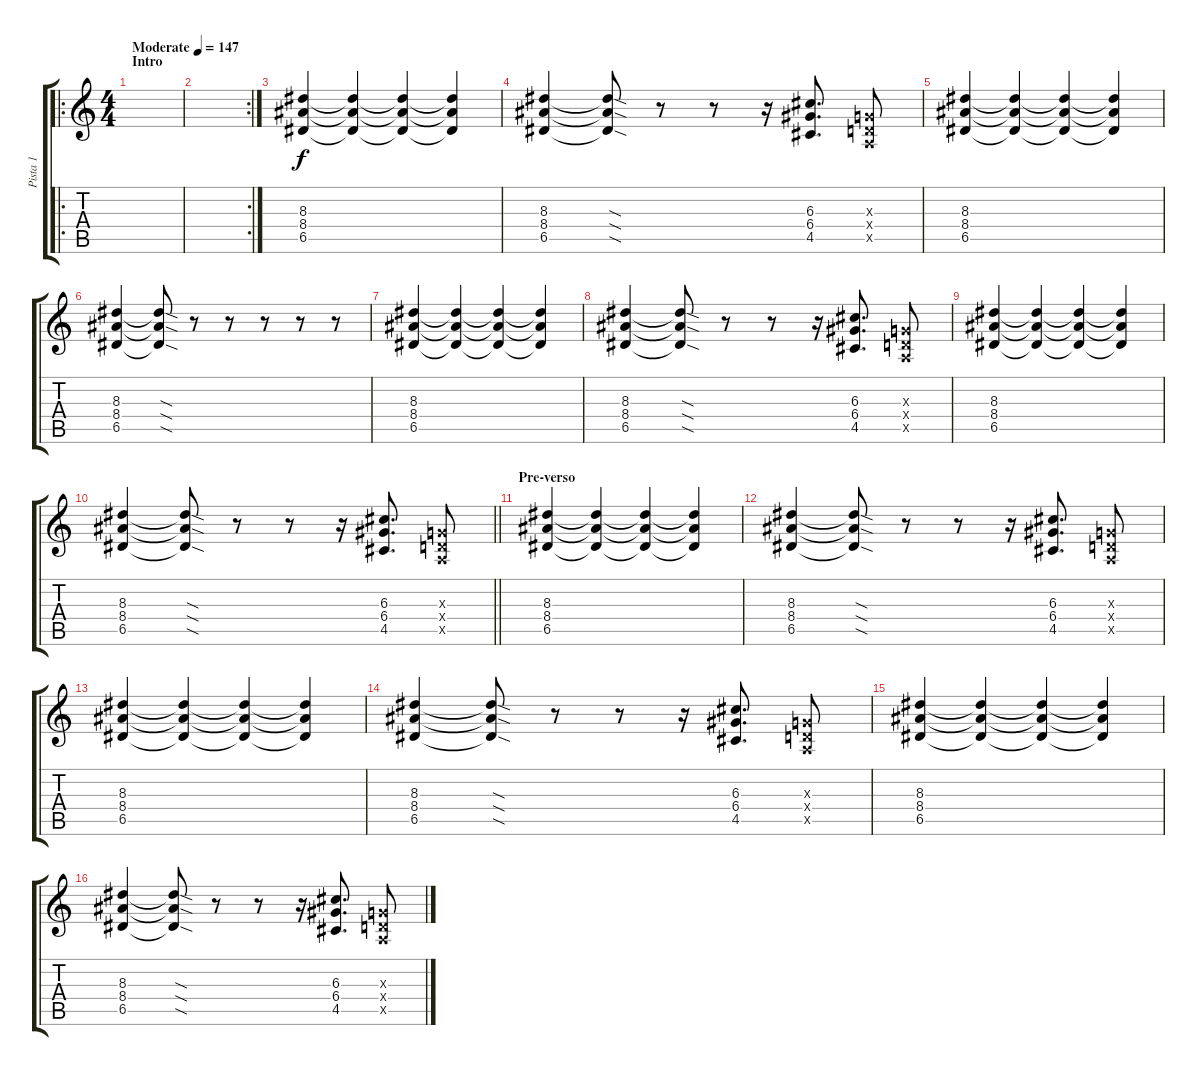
\track ("Pista 1" "Pista 1") {instrument distortionguitar}
\staff {score tabs}
\tuning (E4 B3 G3 D3 A2 E2) {hide}
\ro
\ts (4 4)
\section ("" "Intro")
\tempo (147 "Moderate")
\clef g2
\ks c
|
\rc 2
|
(8.3 8.4 6.5).4 (8.3{t} 8.4{t} 6.5{t}).4 (8.3{t} 8.4{t} 6.5{t}).4 (8.3{t} 8.4{t} 6.5{t}).4 |
(8.3 8.4 6.5).4 (8.3{sod t} 8.4{sod t} 6.5{sod t}).8 r.8 r.8 r.16 (6.3 6.4 4.5).8{d} (0.3{x} 0.4{x} 0.5{x}).8 |
(8.3 8.4 6.5).4 (8.3{t} 8.4{t} 6.5{t}).4 (8.3{t} 8.4{t} 6.5{t}).4 (8.3{t} 8.4{t} 6.5{t}).4 |
(8.3 8.4 6.5).4 (8.3{sod t} 8.4{sod t} 6.5{sod t}).8 r.8 r.8 r.8 r.8 r.8 |
(8.3 8.4 6.5).4 (8.3{t} 8.4{t} 6.5{t}).4 (8.3{t} 8.4{t} 6.5{t}).4 (8.3{t} 8.4{t} 6.5{t}).4 |
(8.3 8.4 6.5).4 (8.3{sod t} 8.4{sod t} 6.5{sod t}).8 r.8 r.8 r.16 (6.3 6.4 4.5).8{d} (0.3{x} 0.4{x} 0.5{x}).8 |
(8.3 8.4 6.5).4 (8.3{t} 8.4{t} 6.5{t}).4 (8.3{t} 8.4{t} 6.5{t}).4 (8.3{t} 8.4{t} 6.5{t}).4 |
\barLineRight lightlight
(8.3 8.4 6.5).4 (8.3{sod t} 8.4{sod t} 6.5{sod t}).8 r.8 r.8 r.16 (6.3 6.4 4.5).8{d} (0.3{x} 0.4{x} 0.5{x}).8 |
\section ("" "Pre-verso")
(8.3 8.4 6.5).4 (8.3{t} 8.4{t} 6.5{t}).4 (8.3{t} 8.4{t} 6.5{t}).4 (8.3{t} 8.4{t} 6.5{t}).4 |
(8.3 8.4 6.5).4 (8.3{sod t} 8.4{sod t} 6.5{sod t}).8 r.8 r.8 r.16 (6.3 6.4 4.5).8{d} (0.3{x} 0.4{x} 0.5{x}).8 |
(8.3 8.4 6.5).4 (8.3{t} 8.4{t} 6.5{t}).4 (8.3{t} 8.4{t} 6.5{t}).4 (8.3{t} 8.4{t} 6.5{t}).4 |
(8.3 8.4 6.5).4 (8.3{sod t} 8.4{sod t} 6.5{sod t}).8 r.8 r.8 r.16 (6.3 6.4 4.5).8{d} (0.3{x} 0.4{x} 0.5{x}).8 |
(8.3 8.4 6.5).4 (8.3{t} 8.4{t} 6.5{t}).4 (8.3{t} 8.4{t} 6.5{t}).4 (8.3{t} 8.4{t} 6.5{t}).4 |
(8.3 8.4 6.5).4 (8.3{sod t} 8.4{sod t} 6.5{sod t}).8 r.8 r.8 r.16 (6.3 6.4 4.5).8{d} (0.3{x} 0.4{x} 0.5{x}).8
